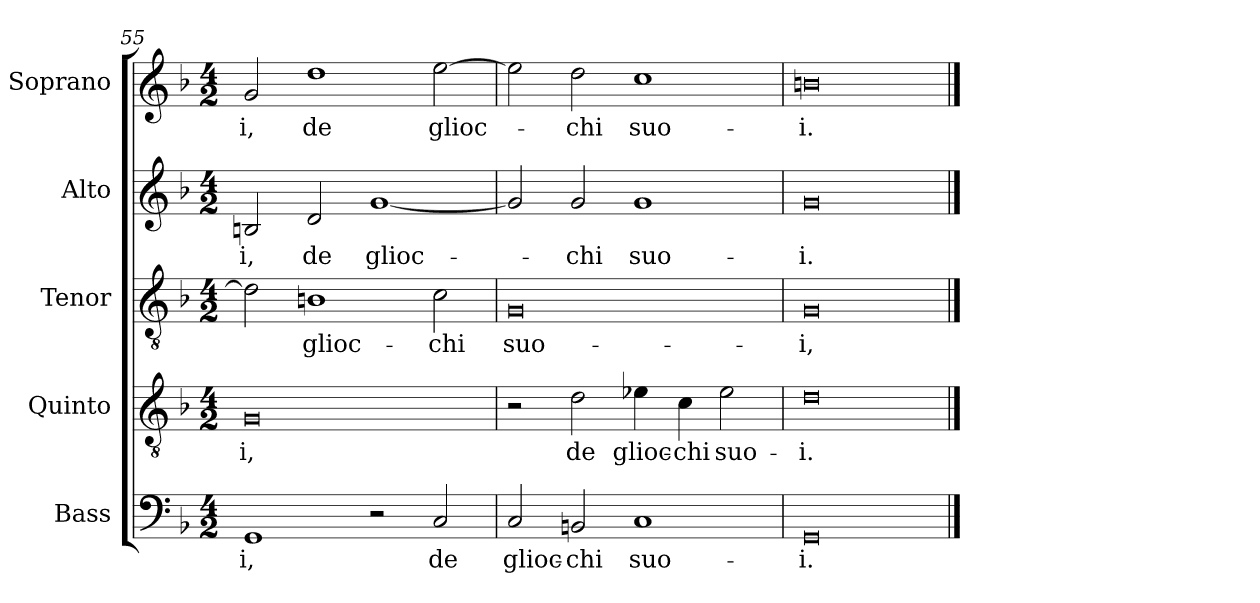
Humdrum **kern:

**kern	**text	**kern	**text	**kern	**text	**kern	**text	**kern	**text
*part5	*part5	*part4	*part4	*part3	*part3	*part2	*part2	*part1	*part1
*staff5	*staff5	*staff4	*staff4	*staff3	*staff3	*staff2	*staff2	*staff1	*staff1
*I"Bass	*	*I"Quinto	*	*I"Tenor	*	*I"Alto	*	*I"Soprano	*
*I'B	*	*I'Q	*	*I'T	*	*I'A	*	*I'S	*
*clefF4	*	*clefGv2	*	*clefGv2	*	*clefG2	*	*clefG2	*
*k[b-]	*	*k[b-]	*	*k[b-]	*	*k[b-]	*	*k[b-]	*
*F:	*	*F:	*	*F:	*	*F:	*	*F:	*
*M4/2	*	*M4/2	*	*M4/2	*	*M4/2	*	*M4/2	*
=55	=55	=55	=55	=55	=55	=55	=55	=55	=55
!	!LO:LY:b	!	!LO:LY:b	!	!	!	!LO:LY:b	!	!LO:LY:b
1GG	-i,	0G	-i,	2d\]	.	2Bn/	-i,	2g/	-i,
!	!	!	!	!	!LO:LY:b	!	!LO:LY:b	!	!LO:LY:b
.	.	.	.	1Bn	glioc-	2d/	de	1dd	de
!	!	!	!	!	!	!	!LO:LY:b	!	!
2r	.	.	.	.	.	[1g	glioc-	.	.
!	!LO:LY:b	!	!	!	!LO:LY:b	!	!	!	!LO:LY:b
2C/	de	.	.	2c\	-chi	.	.	[2ee\	glioc-
=56	=56	=56	=56	=56	=56	=56	=56	=56	=56
!	!LO:LY:b	!	!	!	!LO:LY:b	!	!	!	!
2C/	glioc-	2r	.	0G	suo-	2g/]	.	2ee\]	.
!	!LO:LY:b	!	!LO:LY:b	!	!	!	!LO:LY:b	!	!LO:LY:b
2BBn/	-chi	2d\	de	.	.	2g/	-chi	2dd\	-chi
!	!LO:LY:b	!	!LO:LY:b	!	!	!	!LO:LY:b	!	!LO:LY:b
1C	suo-	4e-X\	glioc-	.	.	1g	suo-	1cc	suo-
!	!	!	!LO:LY:b	!	!	!	!	!	!
.	.	4c\	-chi	.	.	.	.	.	.
!	!	!	!LO:LY:b	!	!	!	!	!	!
.	.	2e-\	suo-	.	.	.	.	.	.
=57	=57	=57	=57	=57	=57	=57	=57	=57	=57
!	!LO:LY:b	!	!LO:LY:b	!	!LO:LY:b	!	!LO:LY:b	!	!LO:LY:b
0GG	-i.	0d	-i.	0G	-i,	0g	-i.	0bn	-i.
==	==	==	==	==	==	==	==	==	==
*-	*-	*-	*-	*-	*-	*-	*-	*-	*-
